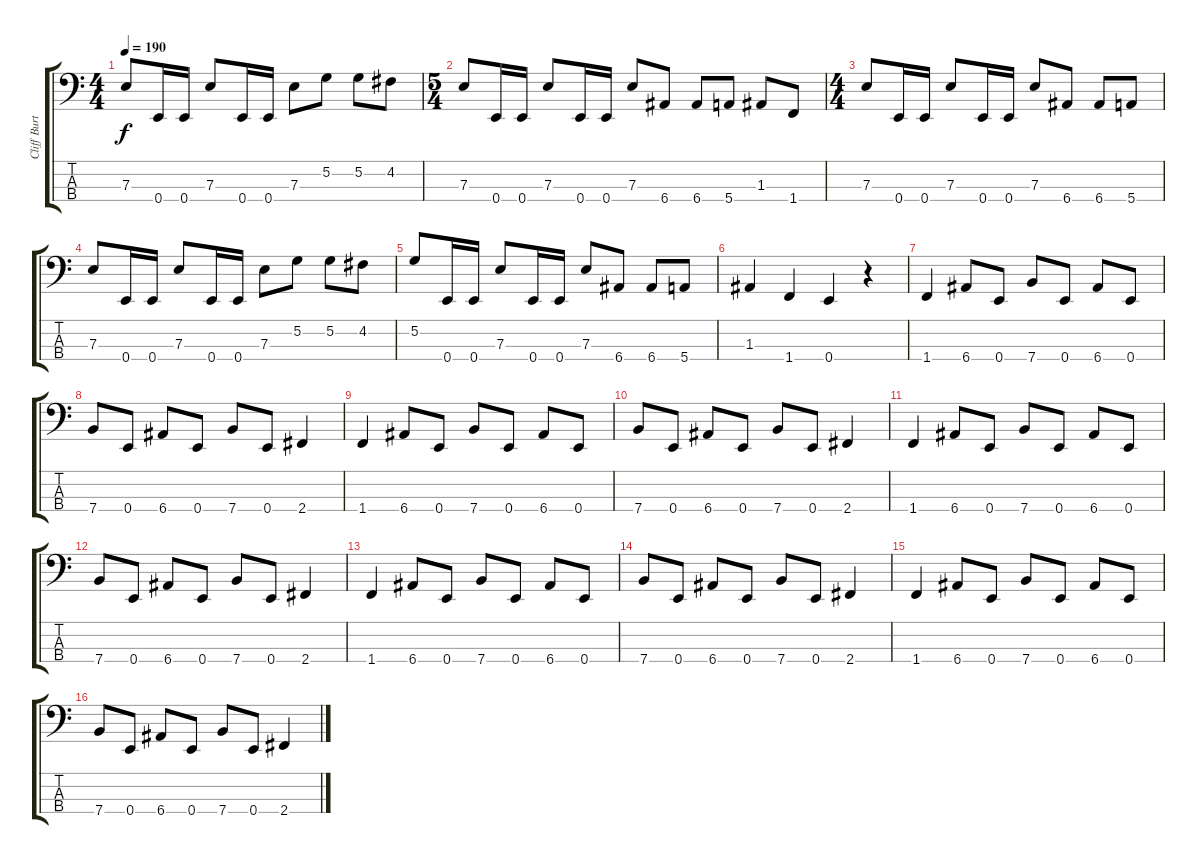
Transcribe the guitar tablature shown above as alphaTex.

\track ("Cliff Burton" "Cliff Burt") {instrument electricbassfinger}
\staff {score tabs}
\tuning (G2 D2 A1 E1) {hide}
\ts (4 4)
\tempo 190
\clef f4
\ks c
7.3.8{dy f} 0.4.16 0.4.16 7.3.8 0.4.16 0.4.16 7.3.8 5.2.8 5.2.8 4.2.8 |
\ts (5 4)
7.3.8 0.4.16 0.4.16 7.3.8 0.4.16 0.4.16 7.3.8 6.4.8 6.4.8 5.4.8 1.3.8 1.4.8 |
\ts (4 4)
7.3.8 0.4.16 0.4.16 7.3.8 0.4.16 0.4.16 7.3.8 6.4.8 6.4.8 5.4.8 |
7.3.8 0.4.16 0.4.16 7.3.8 0.4.16 0.4.16 7.3.8 5.2.8 5.2.8 4.2.8 |
5.2.8 0.4.16 0.4.16 7.3.8 0.4.16 0.4.16 7.3.8 6.4.8 6.4.8 5.4.8 |
1.3.4 1.4.4 0.4.4 r.4 |
1.4.4 6.4.8 0.4.8 7.4.8 0.4.8 6.4.8 0.4.8 |
7.4.8 0.4.8 6.4.8 0.4.8 7.4.8 0.4.8 2.4.4 |
1.4.4 6.4.8 0.4.8 7.4.8 0.4.8 6.4.8 0.4.8 |
7.4.8 0.4.8 6.4.8 0.4.8 7.4.8 0.4.8 2.4.4 |
1.4.4 6.4.8 0.4.8 7.4.8 0.4.8 6.4.8 0.4.8 |
7.4.8 0.4.8 6.4.8 0.4.8 7.4.8 0.4.8 2.4.4 |
1.4.4 6.4.8 0.4.8 7.4.8 0.4.8 6.4.8 0.4.8 |
7.4.8 0.4.8 6.4.8 0.4.8 7.4.8 0.4.8 2.4.4 |
1.4.4 6.4.8 0.4.8 7.4.8 0.4.8 6.4.8 0.4.8 |
7.4.8 0.4.8 6.4.8 0.4.8 7.4.8 0.4.8 2.4.4
